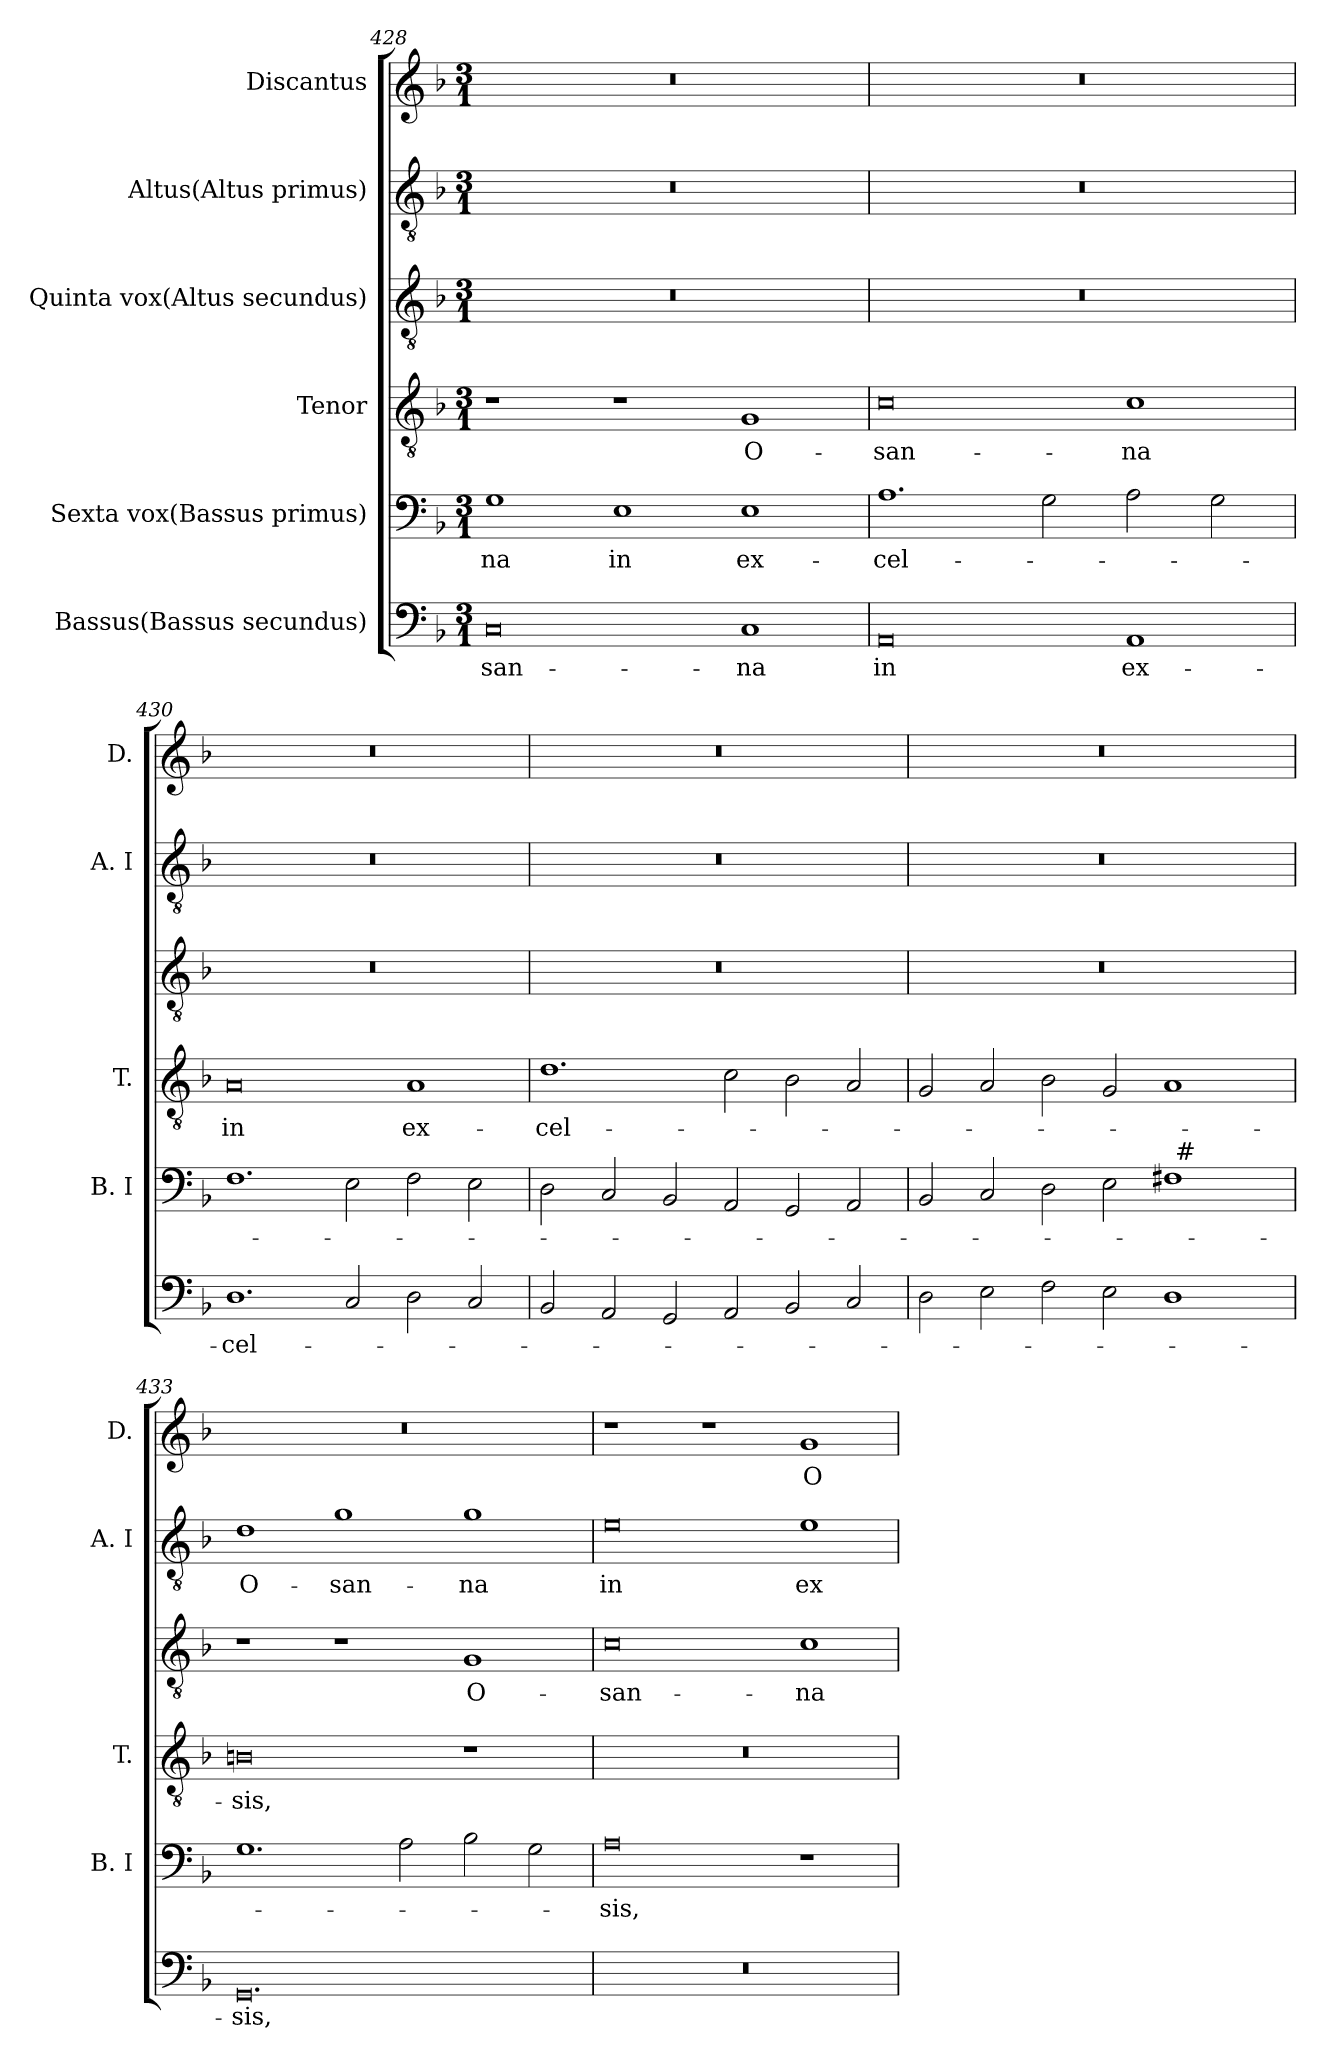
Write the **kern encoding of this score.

**kern	**text	**kern	**text	**kern	**text	**kern	**text	**kern	**text	**kern	**text
*part6	*part6	*part5	*part5	*part4	*part4	*part3	*part3	*part2	*part2	*part1	*part1
*staff6	*staff6	*staff5	*staff5	*staff4	*staff4	*staff3	*staff3	*staff2	*staff2	*staff1	*staff1
*I"Bassus(Bassus secundus)	*	*I"Sexta vox(Bassus primus)	*	*I"Tenor	*	*I"Quinta vox(Altus secundus)	*	*I"Altus(Altus primus)	*	*I"Discantus	*
*	*	*I'B. I	*	*I'T.	*	*	*	*I'A. I	*	*I'D.	*
*clefF4	*	*clefF4	*	*clefGv2	*	*clefGv2	*	*clefGv2	*	*clefG2	*
*	*	*	*	*ITrd7c12	*	*ITrd7c12	*	*ITrd7c12	*	*	*
*k[b-]	*	*k[b-]	*	*k[b-]	*	*k[b-]	*	*k[b-]	*	*k[b-]	*
*d:	*	*d:	*	*d:	*	*d:	*	*d:	*	*d:	*
*M3/1	*	*M3/1	*	*M3/1	*	*M3/1	*	*M3/1	*	*M3/1	*
=428	=428	=428	=428	=428	=428	=428	=428	=428	=428	=428	=428
!	!LO:LY:b	!	!LO:LY:b	!	!	!LO:N:vis=1	!	!LO:N:vis=1	!	!LO:N:vis=1	!
0C	-san-	1G	-na	1r	.	0.r	.	0.r	.	0.r	.
!	!	!	!LO:LY:b	!	!	!	!	!	!	!	!
.	.	1E	in	1r	.	.	.	.	.	.	.
!	!LO:LY:b	!	!LO:LY:b	!	!LO:LY:b	!	!	!	!	!	!
1C	-na	1E	ex-	1GG	O-	.	.	.	.	.	.
=429	=429	=429	=429	=429	=429	=429	=429	=429	=429	=429	=429
!	!LO:LY:b	!	!LO:LY:b	!	!LO:LY:b	!LO:N:vis=1	!	!LO:N:vis=1	!	!LO:N:vis=1	!
0AA	in	1.A	-cel-	0C	-san-	0.r	.	0.r	.	0.r	.
.	.	2G\	.	.	.	.	.	.	.	.	.
!	!LO:LY:b	!	!	!	!LO:LY:b	!	!	!	!	!	!
1AA	ex-	2A\	.	1C	-na	.	.	.	.	.	.
.	.	2G\	.	.	.	.	.	.	.	.	.
=430	=430	=430	=430	=430	=430	=430	=430	=430	=430	=430	=430
!	!LO:LY:b	!	!	!	!LO:LY:b	!LO:N:vis=1	!	!LO:N:vis=1	!	!LO:N:vis=1	!
1.D	-cel-	1.F	.	0AA	in	0.r	.	0.r	.	0.r	.
2C/	.	2E\	.	.	.	.	.	.	.	.	.
!	!	!	!	!	!LO:LY:b	!	!	!	!	!	!
2D\	.	2F\	.	1AA	ex-	.	.	.	.	.	.
2C/	.	2E\	.	.	.	.	.	.	.	.	.
!!LO:LB:g=z
=431	=431	=431	=431	=431	=431	=431	=431	=431	=431	=431	=431
!	!	!	!	!	!LO:LY:b	!LO:N:vis=1	!	!LO:N:vis=1	!	!LO:N:vis=1	!
2BB-/	.	2D\	.	1.D	-cel-	0.r	.	0.r	.	0.r	.
2AA/	.	2C/	.	.	.	.	.	.	.	.	.
2GG/	.	2BB-/	.	.	.	.	.	.	.	.	.
2AA/	.	2AA/	.	2C\	.	.	.	.	.	.	.
2BB-/	.	2GG/	.	2BB-\	.	.	.	.	.	.	.
2C/	.	2AA/	.	2AA/	.	.	.	.	.	.	.
=432	=432	=432	=432	=432	=432	=432	=432	=432	=432	=432	=432
!	!	!	!	!	!	!LO:N:vis=1	!	!LO:N:vis=1	!	!LO:N:vis=1	!
*	*	*^	*	*	*	*	*	*	*	*	*
2D\	.	2BB-/	1ryy	.	2GG/	.	0.r	.	0.r	.	0.r	.
2E\	.	2C/	.	.	2AA/	.	.	.	.	.	.	.
2F\	.	2D\	1ryy	.	2BB-\	.	.	.	.	.	.	.
2E\	.	2E\	.	.	2GG/	.	.	.	.	.	.	.
1D	.	1F#	32ryy	.	1AA	.	.	.	.	.	.	.
!	!	!	!LO:TX:a:t=#	!	!	!	!	!	!	!	!	!
.	.	.	2ryy	.	.	.	.	.	.	.	.	.
.	.	.	4...ryy	.	.	.	.	.	.	.	.	.
=433	=433	=433	=433	=433	=433	=433	=433	=433	=433	=433	=433	=433
!	!LO:LY:b	!	!	!	!	!LO:LY:b	!	!	!	!LO:LY:b	!LO:N:vis=1	!
*	*	*v	*v	*	*	*	*	*	*	*	*	*
0.GG	-sis,	1.G	.	0BBn	-sis,	1r	.	1D	O-	0.r	.
!	!	!	!	!	!	!	!	!	!LO:LY:b	!	!
.	.	.	.	.	.	1r	.	1G	-san-	.	.
.	.	2A\	.	.	.	.	.	.	.	.	.
!	!	!	!	!	!	!	!LO:LY:b	!	!LO:LY:b	!	!
.	.	2B-\	.	1r	.	1GG	O-	1G	-na	.	.
.	.	2G\	.	.	.	.	.	.	.	.	.
=434	=434	=434	=434	=434	=434	=434	=434	=434	=434	=434	=434
!LO:N:vis=1	!	!	!LO:LY:b	!LO:N:vis=1	!	!	!LO:LY:b	!	!LO:LY:b	!	!
0.r	.	0A	-sis,	0.r	.	0C	-san-	0E	in	1r	.
.	.	.	.	.	.	.	.	.	.	1r	.
!	!	!	!	!	!	!	!LO:LY:b	!	!LO:LY:b	!	!LO:LY:b
.	.	1r	.	.	.	1C	-na	1E	ex-	1g	O-
=	=	=	=	=	=	=	=	=	=	=	=
*-	*-	*-	*-	*-	*-	*-	*-	*-	*-	*-	*-
